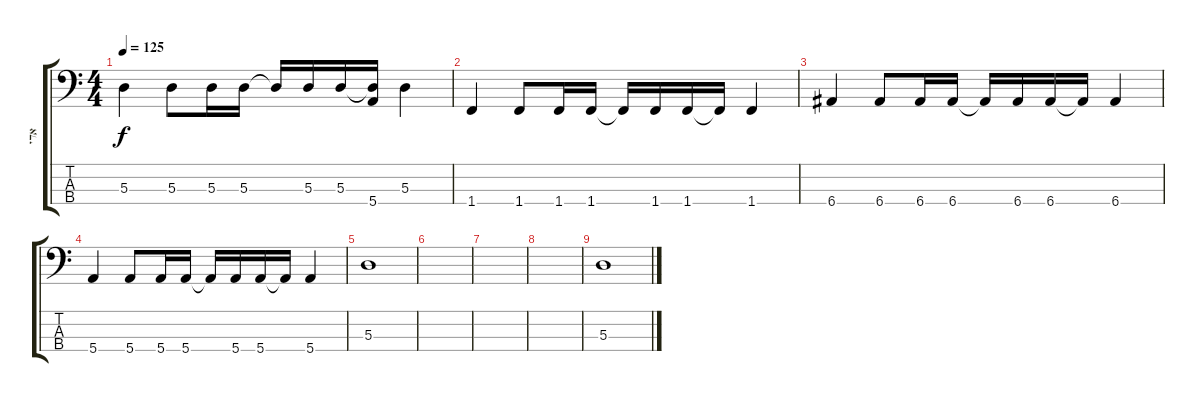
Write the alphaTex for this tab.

\track ("אדי" "אדי") {instrument electricbassfinger}
\staff {score tabs}
\tuning (G2 D2 A1 E1) {hide}
\ts (4 4)
\tempo 125
\clef f4
\ks c
5.3.4{dy f} 5.3.8 5.3.16 5.3.16 5.3{t}.16 5.3.16 5.3.16 (5.3{t} 5.4{t}).16 5.3.4 |
1.4.4 1.4.8 1.4.16 1.4.16 1.4{t}.16 1.4.16 1.4.16 1.4{t}.16 1.4.4 |
6.4.4 6.4.8 6.4.16 6.4.16 6.4{t}.16 6.4.16 6.4.16 6.4{t}.16 6.4.4 |
5.4.4 5.4.8 5.4.16 5.4.16 5.4{t}.16 5.4.16 5.4.16 5.4{t}.16 5.4.4 |
5.3.1 |
|
|
|
5.3.1
